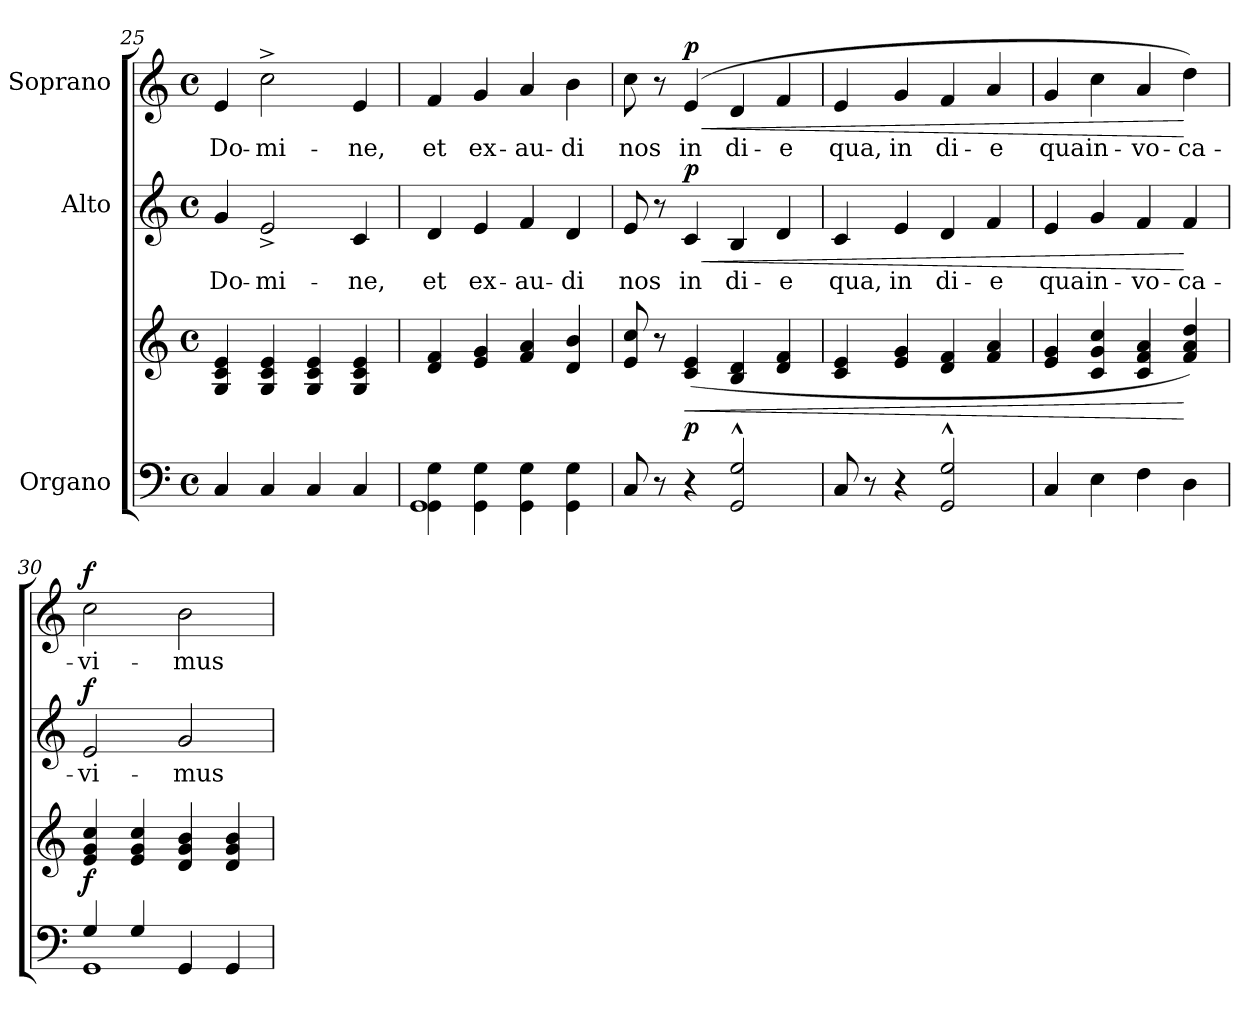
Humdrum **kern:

**kern	**kern	**dynam	**kern	**text	**dynam	**kern	**text	**dynam
*part3	*part3	*part3	*part2	*part2	*part2	*part1	*part1	*part1
*staff4	*staff3	*staff3/4	*staff2	*staff2	*staff2	*staff1	*staff1	*staff1
*I"Organo	*	*	*I"Alto	*	*	*I"Soprano	*	*
*clefF4	*clefG2	*	*clefG2	*	*	*clefG2	*	*
*k[]	*k[]	*	*k[]	*	*	*k[]	*	*
*C:	*C:	*	*C:	*	*	*C:	*	*
*M4/4	*M4/4	*	*M4/4	*	*	*M4/4	*	*
*met(c)	*met(c)	*	*met(c)	*	*	*met(c)	*	*
=25	=25	=25	=25	=25	=25	=25	=25	=25
!	!	!	!	!LO:LY:b:color=#000000	!	!	!	!
!	!	!	!	!	!	!	!LO:LY:b:color=#000000	!
4Ci/	4Gi/ 4ci 4ei	.	4gi/	Do-	.	4ei/	Do-	.
!	!	!	!	!LO:LY:b:color=#000000	!	!	!	!
!	!	!	!	!	!	!	!LO:LY:b:color=#000000	!
4Ci/	4Gi/ 4ci 4ei	.	2e^i/	-mi-	.	2cc^i\	-mi-	.
4Ci/	4Gi/ 4ci 4ei	.	.	.	.	.	.	.
!	!	!	!	!LO:LY:b:color=#000000	!	!	!	!
!	!	!	!	!	!	!	!LO:LY:b:color=#000000	!
4Ci/	4Gi/ 4ci 4ei	.	4ci/	-ne,	.	4ei/	-ne,	.
=26	=26	=26	=26	=26	=26	=26	=26	=26
*^	*	*	*	*	*	*	*	*
!	!	!	!	!	!LO:LY:b:color=#000000	!	!	!	!
!	!	!	!	!	!	!	!	!LO:LY:b:color=#000000	!
4GGi\ 4Gi	1GGi	4di/ 4fi	.	4di/	et	.	4fi/	et	.
!	!	!	!	!	!LO:LY:b:color=#000000	!	!	!	!
!	!	!	!	!	!	!	!	!LO:LY:b:color=#000000	!
4GGi\ 4Gi	.	4ei/ 4gi	.	4ei/	ex-	.	4gi/	ex-	.
!	!	!	!	!	!LO:LY:b:color=#000000	!	!	!	!
!	!	!	!	!	!	!	!	!LO:LY:b:color=#000000	!
4GGi\ 4Gi	.	4fi/ 4ai	.	4fi/	-au-	.	4ai/	-au-	.
!	!	!	!	!	!LO:LY:b:color=#000000	!	!	!	!
!	!	!	!	!	!	!	!	!LO:LY:b:color=#000000	!
4GGi\ 4Gi	.	4di/ 4bi	.	4di/	-di	.	4bi\	-di	.
*v	*v	*	*	*	*	*	*	*	*
=27	=27	=27	=27	=27	=27	=27	=27	=27
!	!	!	!	!LO:LY:b:color=#000000	!	!	!	!
!	!	!	!	!	!	!	!LO:LY:b:color=#000000	!
8Ci/	8ei/ 8cci	.	8ei/	nos	.	8cci\	nos	.
8r	8r	.	8r	.	.	8r	.	.
!	!	!LO:HP:b	!	!	!	!	!	!
!	!	!	!	!LO:LY:b:color=#000000	!LO:HP:b	!	!	!
!	!	!	!	!	!	!	!LO:LY:b:color=#000000	!LO:HP:b
4r	(4ci/ 4ei	< p	4ci/	in	< p	(4ei/	in	< p
!	!	!	!	!LO:LY:b:color=#000000	!	!	!	!
!	!	!	!	!	!	!	!LO:LY:b:color=#000000	!
2GGi/^^ 2Gi^^	4Bi/ 4di	.	4Bi/	di-	.	4di/	di-	.
!	!	!	!	!LO:LY:b:color=#000000	!	!	!	!
!	!	!	!	!	!	!	!LO:LY:b:color=#000000	!
.	4di/ 4fi	.	4di/	-e	.	4fi/	-e	.
!!LO:LB:g=z
=28	=28	=28	=28	=28	=28	=28	=28	=28
!	!	!	!	!LO:LY:b:color=#000000	!	!	!	!
!	!	!	!	!	!	!	!LO:LY:b:color=#000000	!
8Ci/	4ci/ 4ei	.	4ci/	qua,	.	4ei/	qua,	.
8r	.	.	.	.	.	.	.	.
!	!	!	!	!LO:LY:b:color=#000000	!	!	!	!
!	!	!	!	!	!	!	!LO:LY:b:color=#000000	!
4r	4ei/ 4gi	.	4ei/	in	.	4gi/	in	.
!	!	!	!	!LO:LY:b:color=#000000	!	!	!	!
!	!	!	!	!	!	!	!LO:LY:b:color=#000000	!
2GGi/^^ 2Gi^^	4di/ 4fi	.	4di/	di-	.	4fi/	di-	.
!	!	!	!	!LO:LY:b:color=#000000	!	!	!	!
!	!	!	!	!	!	!	!LO:LY:b:color=#000000	!
.	4fi/ 4ai	.	4fi/	-e	.	4ai/	-e	.
=29	=29	=29	=29	=29	=29	=29	=29	=29
!	!	!	!	!LO:LY:b:color=#000000	!	!	!	!
!	!	!	!	!	!	!	!LO:LY:b:color=#000000	!
4Ci/	4ei/ 4gi	.	4ei/	qua	.	4gi/	qua	.
!	!	!	!	!LO:LY:b:color=#000000	!	!	!	!
!	!	!	!	!	!	!	!LO:LY:b:color=#000000	!
4Ei\	4ci/ 4gi 4cci	.	4gi/	in-	.	4cci\	in-	.
!	!	!	!	!LO:LY:b:color=#000000	!	!	!	!
!	!	!	!	!	!	!	!LO:LY:b:color=#000000	!
4Fi\	4ci/ 4fi 4ai	.	4fi/	-vo-	.	4ai/	-vo-	.
!	!	!	!	!LO:LY:b:color=#000000	!	!	!	!
!	!	!	!	!	!	!	!LO:LY:b:color=#000000	!
4Di\	4fi/ 4ai 4ddi)	[	4fi/	-ca-	[	4ddi\)	-ca-	[
=30	=30	=30	=30	=30	=30	=30	=30	=30
*^	*	*	*	*	*	*	*	*
!	!	!	!	!	!LO:LY:b:color=#000000	!	!	!	!
!	!	!	!	!	!	!	!	!LO:LY:b:color=#000000	!
4Gi/	1GGi	4ei/ 4gi 4cci	f	2ei/	-vi-	f	2cci\	-vi-	f
4Gi/	.	4ei/ 4gi 4cci	.	.	.	.	.	.	.
!	!	!	!	!	!LO:LY:b:color=#000000	!	!	!	!
!	!	!	!	!	!	!	!	!LO:LY:b:color=#000000	!
4GGi/	.	4di/ 4gi 4bi	.	2gi/	-mus	.	2bi\	-mus	.
4GGi/	.	4di/ 4gi 4bi	.	.	.	.	.	.	.
*v	*v	*	*	*	*	*	*	*	*
=	=	=	=	=	=	=	=	=
*-	*-	*-	*-	*-	*-	*-	*-	*-
